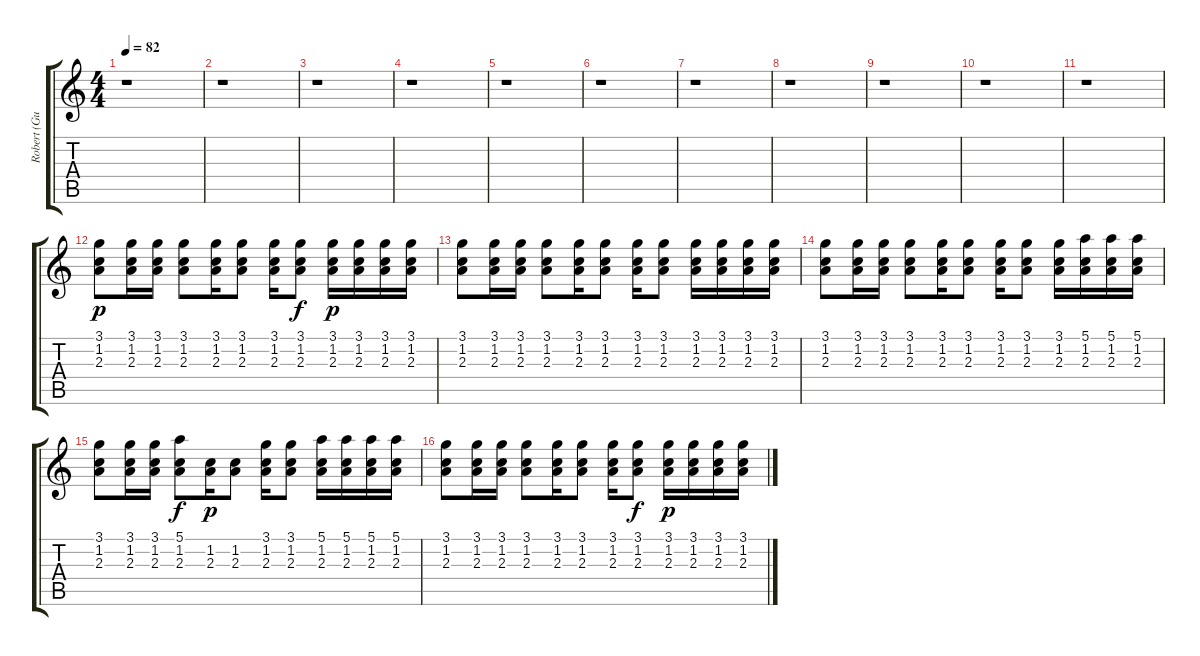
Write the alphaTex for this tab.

\track ("Robert (Guitar 2)" "Robert (Gu") {instrument acousticguitarnylon}
\staff {score tabs}
\tuning (E4 B3 G3 D3 A2 E2) {hide}
\ts (4 4)
\tempo 82
\clef g2
\ks c
r.1{dy p} |
r.1 |
r.1 |
r.1 |
r.1 |
r.1 |
r.1 |
r.1 |
r.1 |
r.1 |
r.1 |
(3.1 1.2 2.3).8 (3.1 1.2 2.3).16 (3.1 1.2 2.3).16 (3.1 1.2 2.3).8 (3.1 1.2 2.3).16 (3.1 1.2 2.3).8 (3.1 1.2 2.3).16 (3.1 1.2 2.3).8{dy f} (3.1 1.2 2.3).16{dy p} (3.1 1.2 2.3).16 (3.1 1.2 2.3).16 (3.1 1.2 2.3).16 |
(3.1 1.2 2.3).8 (3.1 1.2 2.3).16 (3.1 1.2 2.3).16 (3.1 1.2 2.3).8 (3.1 1.2 2.3).16 (3.1 1.2 2.3).8 (3.1 1.2 2.3).16 (3.1 1.2 2.3).8 (3.1 1.2 2.3).16 (3.1 1.2 2.3).16 (3.1 1.2 2.3).16 (3.1 1.2 2.3).16 |
(3.1 1.2 2.3).8 (3.1 1.2 2.3).16 (3.1 1.2 2.3).16 (3.1 1.2 2.3).8 (3.1 1.2 2.3).16 (3.1 1.2 2.3).8 (3.1 1.2 2.3).16 (3.1 1.2 2.3).8 (3.1 1.2 2.3).16 (5.1 1.2 2.3).16 (5.1 1.2 2.3).16 (5.1 1.2 2.3).16 |
(3.1 1.2 2.3).8 (3.1 1.2 2.3).16 (3.1 1.2 2.3).16 (5.1 1.2 2.3).8{dy f} (1.2 2.3).16{dy p} (1.2 2.3).8 (3.1 1.2 2.3).16 (3.1 1.2 2.3).8 (5.1 1.2 2.3).16 (5.1 1.2 2.3).16 (5.1 1.2 2.3).16 (5.1 1.2 2.3).16 |
(3.1 1.2 2.3).8 (3.1 1.2 2.3).16 (3.1 1.2 2.3).16 (3.1 1.2 2.3).8 (3.1 1.2 2.3).16 (3.1 1.2 2.3).8 (3.1 1.2 2.3).16 (3.1 1.2 2.3).8{dy f} (3.1 1.2 2.3).16{dy p} (3.1 1.2 2.3).16 (3.1 1.2 2.3).16 (3.1 1.2 2.3).16
